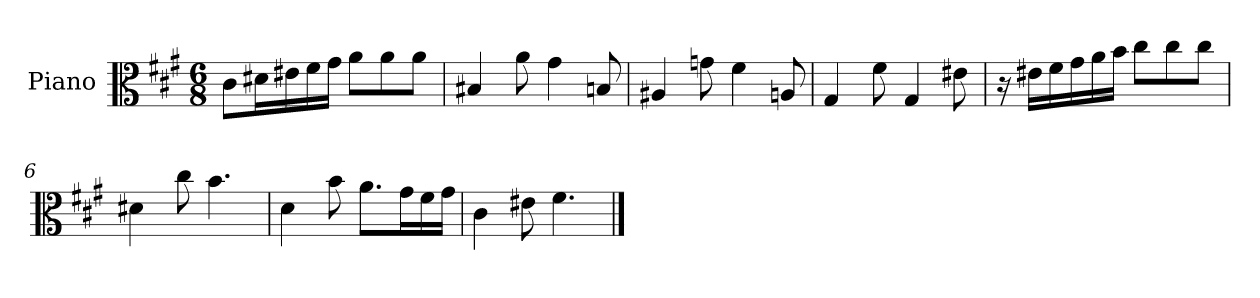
**kern
*part1
*staff1
*I"Piano
*I'Pno
*clefC3
*k[f#c#g#]
*M6/8
=1
8c#\L
16d#X\L
16e#X\
16f#\
16g#\JJ
8a\L
8a\
8a\J
=2
4B#X/
8a\
4g#\
8Bn/
=3
4A#X/
8gn\
4f#\
8An/
=4
4G#/
8f#\
4G#/
8e#X\
=5
16r
16e#X\LL
16f#\
16g#\
16a\
16b\JJ
8cc#\L
8cc#\
8cc#\J
=6
4d#X\
8cc#\
4.b\
=7
4d\
8b\
8.a\L
16g#\L
16f#\
16g#\JJ
=8
4c#\
8e#X\
4.f#\
==
*-
